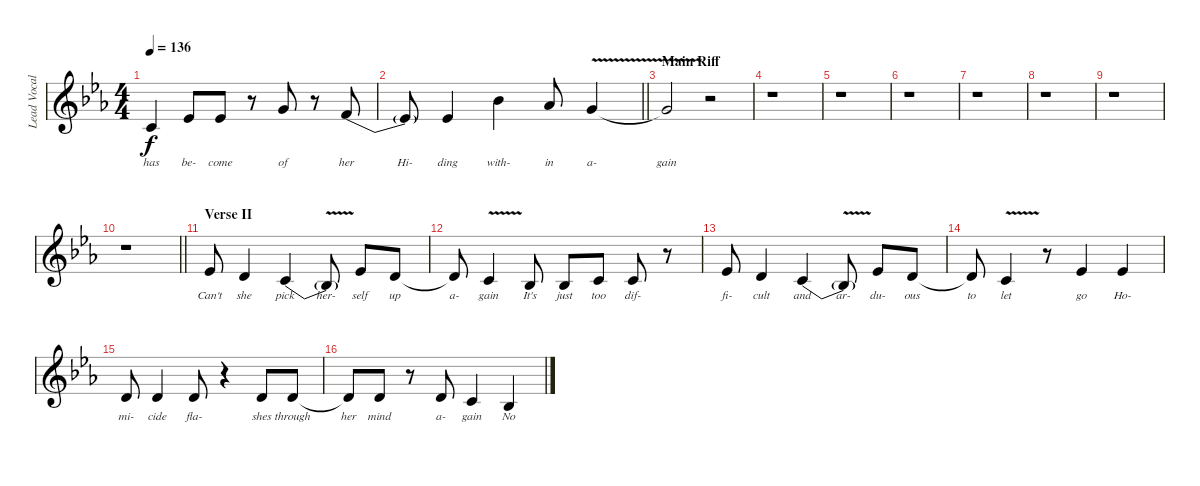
\track ("Lead Vocals" "Lead Vocal") {instrument lead6voice}
\staff {score}
\tuning (D4 A3 F3 C3 G2 C2) {hide}
\ts (4 4)
\tempo 136
\clef g2
\ks eb
7.3{t}.4{lyrics (0 "has") lyrics (1 "") lyrics (2 "") lyrics (3 "") lyrics (4 "") dy f} 6.2.8{lyrics (0 "be-") lyrics (1 "") lyrics (2 "") lyrics (3 "") lyrics (4 "")} 6.2.8{lyrics (0 "come") lyrics (1 "") lyrics (2 "") lyrics (3 "") lyrics (4 "")} r.8 5.1.8{lyrics (0 "of") lyrics (1 "") lyrics (2 "") lyrics (3 "") lyrics (4 "")} r.8 6.2{be (custom 0 4 25 4 35 0 60 0)}.8{lyrics (0 "her") lyrics (1 "") lyrics (2 "") lyrics (3 "") lyrics (4 "")} |
\barLineRight lightlight
6.2{t}.8{lyrics (0 "Hi-") lyrics (1 "") lyrics (2 "") lyrics (3 "") lyrics (4 "")} 6.2.4{lyrics (0 "ding") lyrics (1 "") lyrics (2 "") lyrics (3 "") lyrics (4 "")} 8.1.4{lyrics (0 "with-") lyrics (1 "") lyrics (2 "") lyrics (3 "") lyrics (4 "")} 6.1.8{lyrics (0 "in") lyrics (1 "") lyrics (2 "") lyrics (3 "") lyrics (4 "")} 5.1{v}.4{lyrics (0 "a-") lyrics (1 "") lyrics (2 "") lyrics (3 "") lyrics (4 "")} |
\section ("" "Main Riff")
5.1{t}.2{lyrics (0 "gain") lyrics (1 "") lyrics (2 "") lyrics (3 "") lyrics (4 "")} r.2 |
r.1 |
r.1 |
r.1 |
r.1 |
r.1 |
r.1 |
\barLineRight lightlight
r.1 |
\section ("" "Verse II")
6.2.8{lyrics (0 "Can't") lyrics (1 "") lyrics (2 "") lyrics (3 "") lyrics (4 "")} 5.2.4{lyrics (0 "she") lyrics (1 "") lyrics (2 "") lyrics (3 "") lyrics (4 "")} 5.3{be (custom 0 4 25 4 35 0 60 0)}.4{lyrics (0 "pick") lyrics (1 "") lyrics (2 "") lyrics (3 "") lyrics (4 "")} 5.3{v t}.8{lyrics (0 "her-") lyrics (1 "") lyrics (2 "") lyrics (3 "") lyrics (4 "")} 6.2.8{lyrics (0 "self") lyrics (1 "") lyrics (2 "") lyrics (3 "") lyrics (4 "")} 5.2.8{lyrics (0 "up") lyrics (1 "") lyrics (2 "") lyrics (3 "") lyrics (4 "")} |
5.2{t}.8{lyrics (0 "a-") lyrics (1 "") lyrics (2 "") lyrics (3 "") lyrics (4 "")} 7.3{v}.4{lyrics (0 "gain") lyrics (1 "") lyrics (2 "") lyrics (3 "") lyrics (4 "")} 5.3.8{lyrics (0 "It's") lyrics (1 "") lyrics (2 "") lyrics (3 "") lyrics (4 "")} 5.3.8{lyrics (0 "just") lyrics (1 "") lyrics (2 "") lyrics (3 "") lyrics (4 "")} 7.3.8{lyrics (0 "too") lyrics (1 "") lyrics (2 "") lyrics (3 "") lyrics (4 "")} 7.3.8{lyrics (0 "dif-") lyrics (1 "") lyrics (2 "") lyrics (3 "") lyrics (4 "")} r.8 |
6.2.8{lyrics (0 "fi-") lyrics (1 "") lyrics (2 "") lyrics (3 "") lyrics (4 "")} 5.2.4{lyrics (0 "cult") lyrics (1 "") lyrics (2 "") lyrics (3 "") lyrics (4 "")} 5.3{be (custom 0 4 25 4 35 0 60 0)}.4{lyrics (0 "and") lyrics (1 "") lyrics (2 "") lyrics (3 "") lyrics (4 "")} 5.3{v t}.8{lyrics (0 "ar-") lyrics (1 "") lyrics (2 "") lyrics (3 "") lyrics (4 "")} 6.2.8{lyrics (0 "du-") lyrics (1 "") lyrics (2 "") lyrics (3 "") lyrics (4 "")} 5.2.8{lyrics (0 "ous") lyrics (1 "") lyrics (2 "") lyrics (3 "") lyrics (4 "")} |
5.2{t}.8{lyrics (0 "to") lyrics (1 "") lyrics (2 "") lyrics (3 "") lyrics (4 "")} 7.3{v}.4{lyrics (0 "let") lyrics (1 "") lyrics (2 "") lyrics (3 "") lyrics (4 "")} r.8 6.2.4{lyrics (0 "go") lyrics (1 "") lyrics (2 "") lyrics (3 "") lyrics (4 "")} 6.2{be (custom 0 0 25 0 35 4 60 4)}.4{lyrics (0 "Ho-") lyrics (1 "") lyrics (2 "") lyrics (3 "") lyrics (4 "")} |
5.2.8{lyrics (0 "mi-") lyrics (1 "") lyrics (2 "") lyrics (3 "") lyrics (4 "")} 5.2.4{lyrics (0 "cide") lyrics (1 "") lyrics (2 "") lyrics (3 "") lyrics (4 "")} 5.2.8{lyrics (0 "fla-") lyrics (1 "") lyrics (2 "") lyrics (3 "") lyrics (4 "")} r.4 5.2.8{lyrics (0 "shes") lyrics (1 "") lyrics (2 "") lyrics (3 "") lyrics (4 "")} 5.2.8{lyrics (0 "through") lyrics (1 "") lyrics (2 "") lyrics (3 "") lyrics (4 "")} |
5.2{t}.8{lyrics (0 "her") lyrics (1 "") lyrics (2 "") lyrics (3 "") lyrics (4 "")} 5.2.8{lyrics (0 "mind") lyrics (1 "") lyrics (2 "") lyrics (3 "") lyrics (4 "")} r.8 5.2.8{lyrics (0 "a-") lyrics (1 "") lyrics (2 "") lyrics (3 "") lyrics (4 "")} 5.3{be (custom 0 4 25 4 35 0 60 0)}.4{lyrics (0 "gain") lyrics (1 "") lyrics (2 "") lyrics (3 "") lyrics (4 "")} 5.3.4{lyrics (0 "No") lyrics (1 "") lyrics (2 "") lyrics (3 "") lyrics (4 "")}
